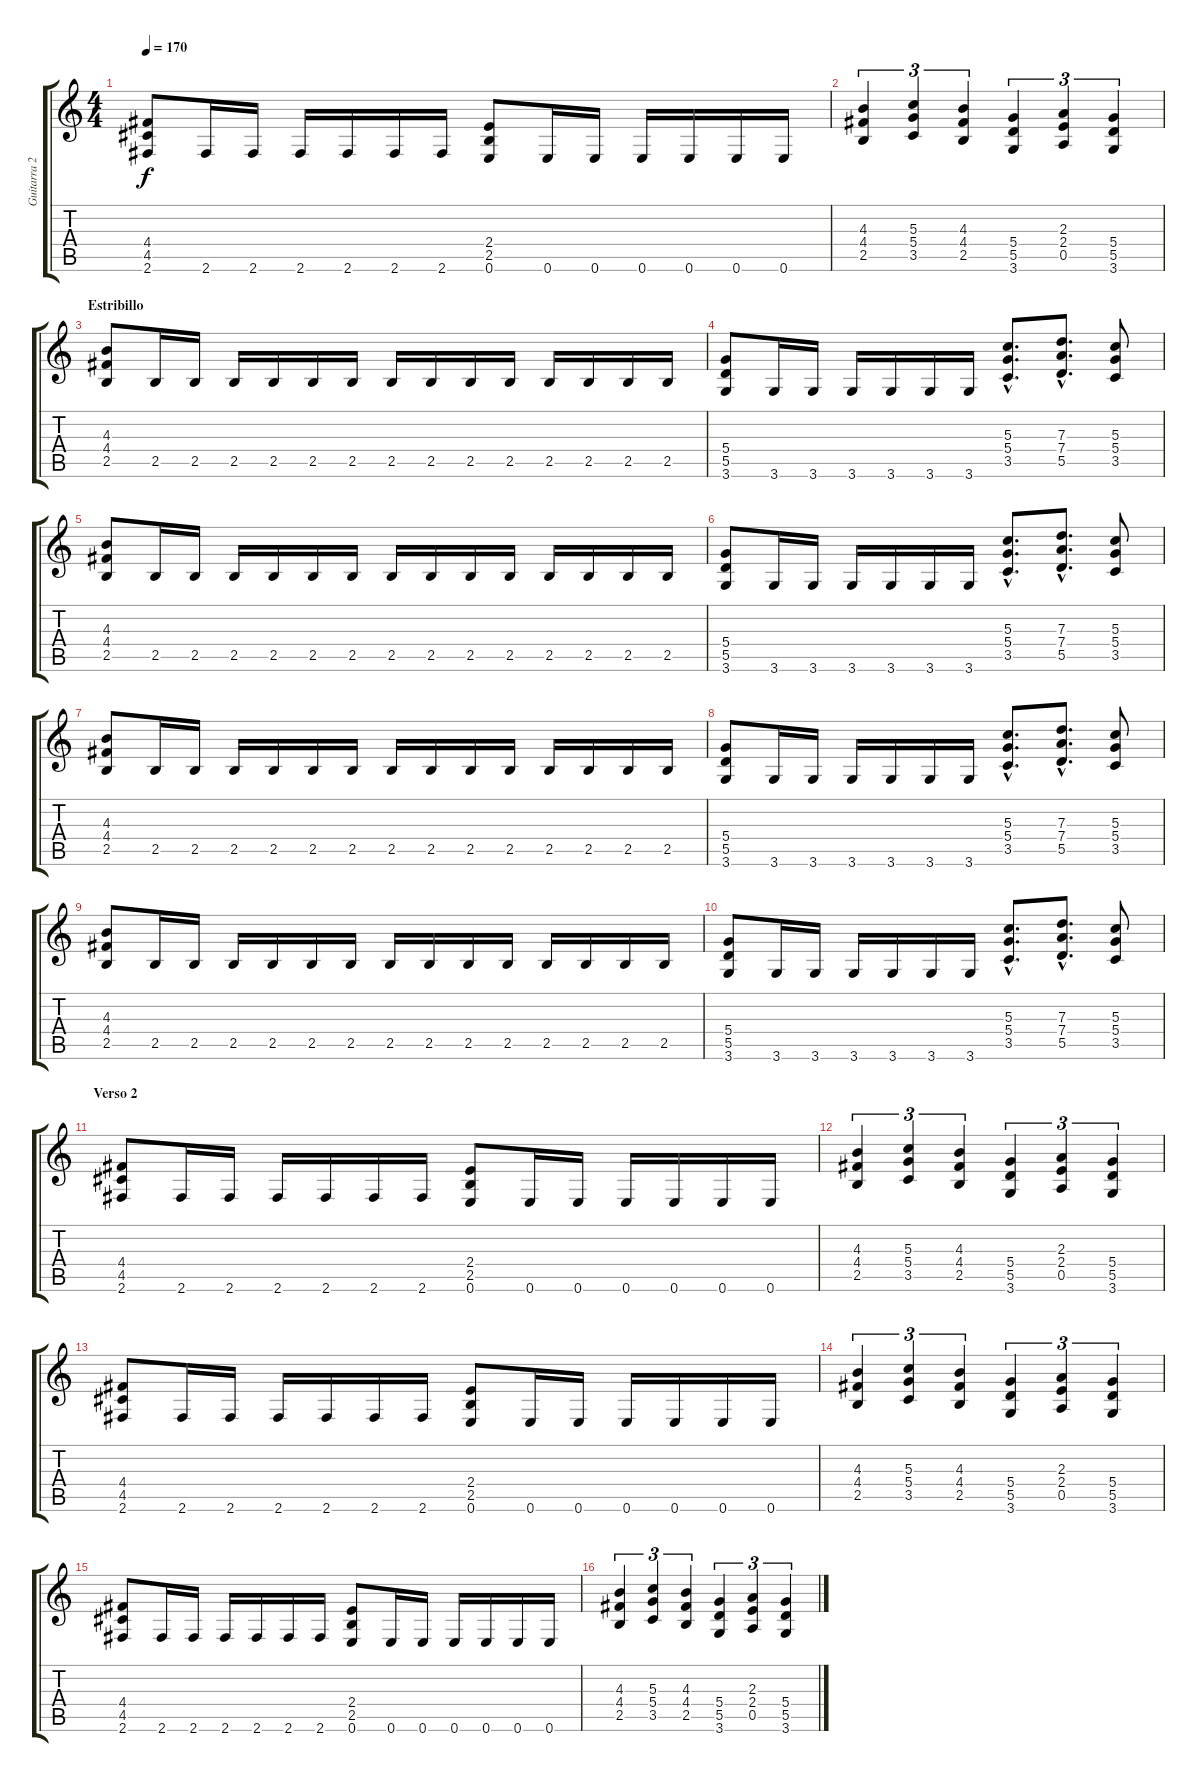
\track ("Guitarra 2" "Guitarra 2") {instrument overdrivenguitar}
\staff {score tabs}
\tuning (E4 B3 G3 D3 A2 E2) {hide}
\ts (4 4)
\tempo 170
\clef g2
\ks c
(4.4 4.5 2.6).8{dy f} 2.6.16 2.6.16 2.6.16 2.6.16 2.6.16 2.6.16 (2.4 2.5 0.6).8 0.6.16 0.6.16 0.6.16 0.6.16 0.6.16 0.6.16 |
(4.3 4.4 2.5).4{tu (3 2)} (5.3 5.4 3.5).4{tu (3 2)} (4.3 4.4 2.5).4{tu (3 2)} (5.4 5.5 3.6).4{tu (3 2)} (2.3 2.4 0.5).4{tu (3 2)} (5.4 5.5 3.6).4{tu (3 2)} |
\section ("" "Estribillo")
(4.3 4.4 2.5).8 2.5.16 2.5.16 2.5.16 2.5.16 2.5.16 2.5.16 2.5.16 2.5.16 2.5.16 2.5.16 2.5.16 2.5.16 2.5.16 2.5.16 |
(5.4 5.5 3.6).8 3.6.16 3.6.16 3.6.16 3.6.16 3.6.16 3.6.16 (5.3{hac} 5.4{hac} 3.5{hac}).8{d} (7.3{hac} 7.4{hac} 5.5{hac}).8{d} (5.3 5.4 3.5).8 |
(4.3 4.4 2.5).8 2.5.16 2.5.16 2.5.16 2.5.16 2.5.16 2.5.16 2.5.16 2.5.16 2.5.16 2.5.16 2.5.16 2.5.16 2.5.16 2.5.16 |
(5.4 5.5 3.6).8 3.6.16 3.6.16 3.6.16 3.6.16 3.6.16 3.6.16 (5.3{hac} 5.4{hac} 3.5{hac}).8{d} (7.3{hac} 7.4{hac} 5.5{hac}).8{d} (5.3 5.4 3.5).8 |
(4.3 4.4 2.5).8 2.5.16 2.5.16 2.5.16 2.5.16 2.5.16 2.5.16 2.5.16 2.5.16 2.5.16 2.5.16 2.5.16 2.5.16 2.5.16 2.5.16 |
(5.4 5.5 3.6).8 3.6.16 3.6.16 3.6.16 3.6.16 3.6.16 3.6.16 (5.3{hac} 5.4{hac} 3.5{hac}).8{d} (7.3{hac} 7.4{hac} 5.5{hac}).8{d} (5.3 5.4 3.5).8 |
(4.3 4.4 2.5).8 2.5.16 2.5.16 2.5.16 2.5.16 2.5.16 2.5.16 2.5.16 2.5.16 2.5.16 2.5.16 2.5.16 2.5.16 2.5.16 2.5.16 |
(5.4 5.5 3.6).8 3.6.16 3.6.16 3.6.16 3.6.16 3.6.16 3.6.16 (5.3{hac} 5.4{hac} 3.5{hac}).8{d} (7.3{hac} 7.4{hac} 5.5{hac}).8{d} (5.3 5.4 3.5).8 |
\section ("" "Verso 2")
(4.4 4.5 2.6).8 2.6.16 2.6.16 2.6.16 2.6.16 2.6.16 2.6.16 (2.4 2.5 0.6).8 0.6.16 0.6.16 0.6.16 0.6.16 0.6.16 0.6.16 |
(4.3 4.4 2.5).4{tu (3 2)} (5.3 5.4 3.5).4{tu (3 2)} (4.3 4.4 2.5).4{tu (3 2)} (5.4 5.5 3.6).4{tu (3 2)} (2.3 2.4 0.5).4{tu (3 2)} (5.4 5.5 3.6).4{tu (3 2)} |
(4.4 4.5 2.6).8 2.6.16 2.6.16 2.6.16 2.6.16 2.6.16 2.6.16 (2.4 2.5 0.6).8 0.6.16 0.6.16 0.6.16 0.6.16 0.6.16 0.6.16 |
(4.3 4.4 2.5).4{tu (3 2)} (5.3 5.4 3.5).4{tu (3 2)} (4.3 4.4 2.5).4{tu (3 2)} (5.4 5.5 3.6).4{tu (3 2)} (2.3 2.4 0.5).4{tu (3 2)} (5.4 5.5 3.6).4{tu (3 2)} |
(4.4 4.5 2.6).8 2.6.16 2.6.16 2.6.16 2.6.16 2.6.16 2.6.16 (2.4 2.5 0.6).8 0.6.16 0.6.16 0.6.16 0.6.16 0.6.16 0.6.16 |
(4.3 4.4 2.5).4{tu (3 2)} (5.3 5.4 3.5).4{tu (3 2)} (4.3 4.4 2.5).4{tu (3 2)} (5.4 5.5 3.6).4{tu (3 2)} (2.3 2.4 0.5).4{tu (3 2)} (5.4 5.5 3.6).4{tu (3 2)}
